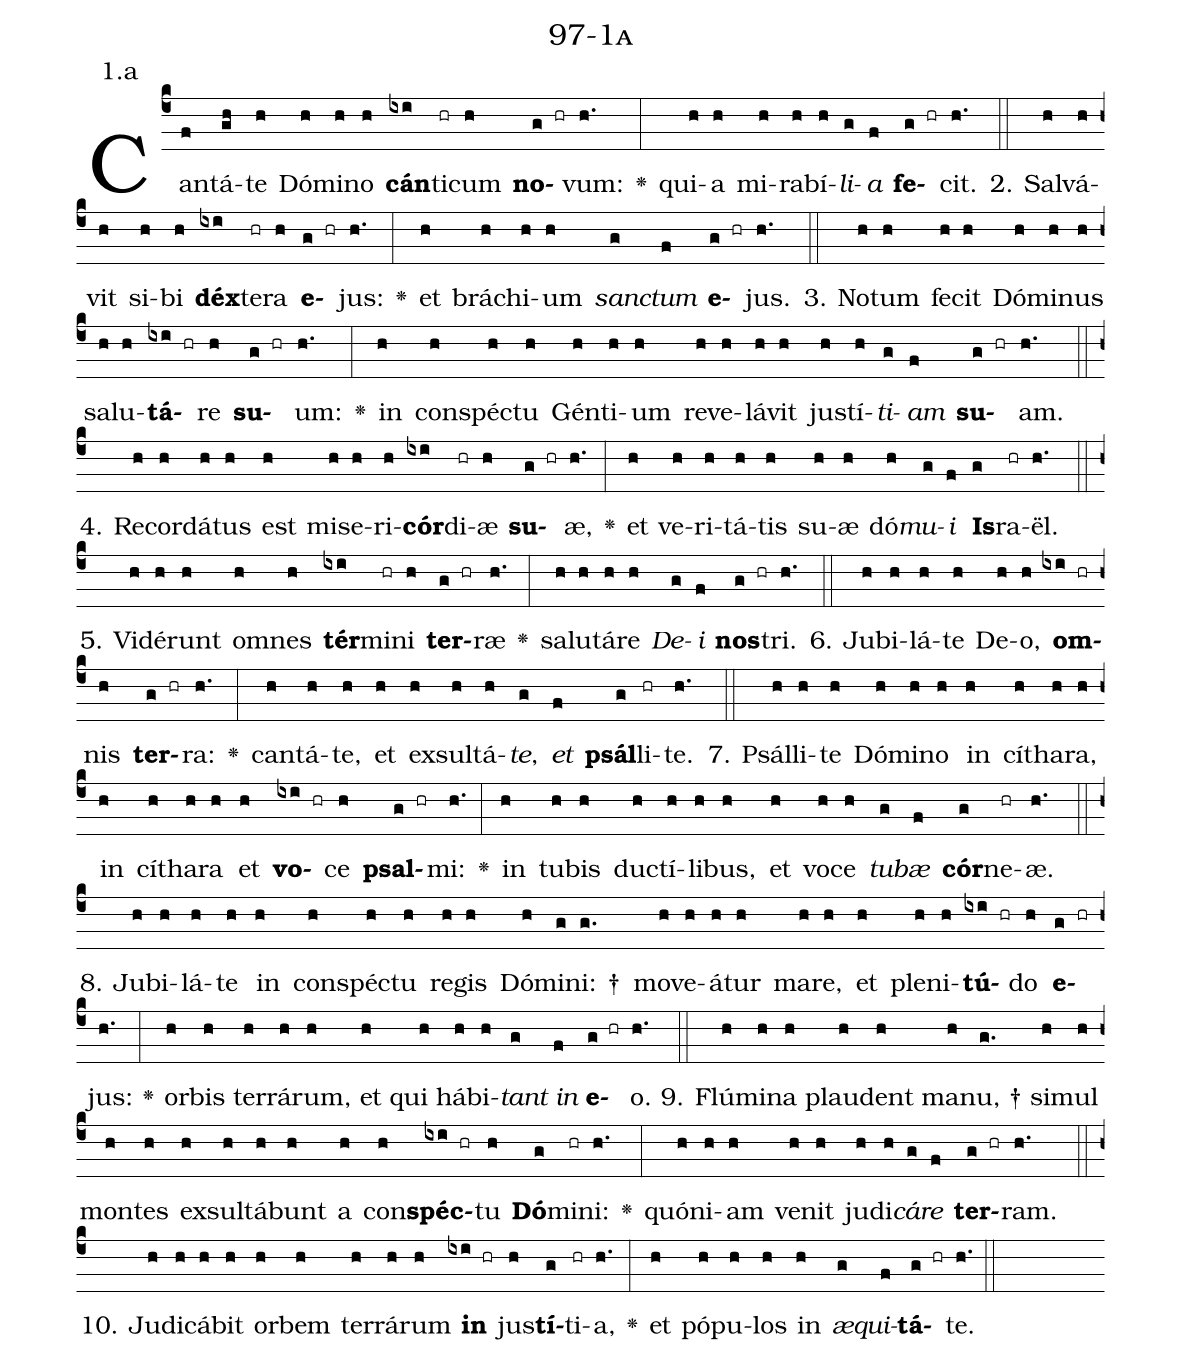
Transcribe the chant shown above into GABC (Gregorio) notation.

name: 97-1a;
annotation: 1.a;
%%
(c4)Can(f)tá(gh)te(h) Dó(h)mi(h)no(h) <b>cán</b>(ixi)ti(hr)cum(h) <b>no</b>(g hr)vum:(h.) <v>\greheightstar</v>(:) qui(h)a(h) mi(h)ra(h)bí(h)<i>li</i>(g)<i>a</i>(f) <b>fe</b>(g hr)cit.(h.) (::)
2. Sal(h)vá(h)vit(h) si(h)bi(h) <b>déx</b>(ixi)te(hr)ra(h) <b>e</b>(g hr)jus:(h.) <v>\greheightstar</v>(:) et(h) brá(h)chi(h)um(h) <i>sanc</i>(g)<i>tum</i>(f) <b>e</b>(g hr)jus.(h.) (::)
3. No(h)tum(h) fe(h)cit(h) Dó(h)mi(h)nus(h) sa(h)lu(h)<b>tá</b>(ixi hr)re(h) <b>su</b>(g hr)um:(h.) <v>\greheightstar</v>(:) in(h) con(h)spéc(h)tu(h) Gén(h)ti(h)um(h) re(h)ve(h)lá(h)vit(h) jus(h)tí(h)<i>ti</i>(g)<i>am</i>(f) <b>su</b>(g hr)am.(h.) (::)
4. Re(h)cor(h)dá(h)tus(h) est(h) mi(h)se(h)ri(h)<b>cór</b>(ixi)di(hr)æ(h) <b>su</b>(g hr)æ,(h.) <v>\greheightstar</v>(:) et(h) ve(h)ri(h)tá(h)tis(h) su(h)æ(h) dó(h)<i>mu</i>(g)<i>i</i>(f) <b>Is</b>(g)ra(hr)ël.(h.) (::)
5. Vi(h)dé(h)runt(h) om(h)nes(h) <b>tér</b>(ixi)mi(hr)ni(h) <b>ter</b>(g hr)ræ(h.) <v>\greheightstar</v>(:) sa(h)lu(h)tá(h)re(h) <i>De</i>(g)<i>i</i>(f) <b>nos</b>(g hr)tri.(h.) (::)
6. Ju(h)bi(h)lá(h)te(h) De(h)o,(h) <b>om</b>(ixi hr)nis(h) <b>ter</b>(g hr)ra:(h.) <v>\greheightstar</v>(:) can(h)tá(h)te,(h) et(h) ex(h)sul(h)tá(h)<i>te</i>,(g) <i>et</i>(f) <b>psál</b>(g)li(hr)te.(h.) (::)
7. Psál(h)li(h)te(h) Dó(h)mi(h)no(h) in(h) cí(h)tha(h)ra,(h) in(h) cí(h)tha(h)ra(h) et(h) <b>vo</b>(ixi hr)ce(h) <b>psal</b>(g hr)mi:(h.) <v>\greheightstar</v>(:) in(h) tu(h)bis(h) duc(h)tí(h)li(h)bus,(h) et(h) vo(h)ce(h) <i>tu</i>(g)<i>bæ</i>(f) <b>cór</b>(g)ne(hr)æ.(h.) (::)
8. Ju(h)bi(h)lá(h)te(h) in(h) con(h)spéc(h)tu(h) re(h)gis(h) Dó(h)mi(g)ni: †(g.) mo(h)ve(h)á(h)tur(h) ma(h)re,(h) et(h) ple(h)ni(h)<b>tú</b>(ixi hr)do(h) <b>e</b>(g hr)jus:(h.) <v>\greheightstar</v>(:) or(h)bis(h) ter(h)rá(h)rum,(h) et(h) qui(h) há(h)bi(h)<i>tant</i>(g) <i>in</i>(f) <b>e</b>(g hr)o.(h.) (::)
9. Flú(h)mi(h)na(h) plau(h)dent(h) ma(h)nu, †(g.) si(h)mul(h) mon(h)tes(h) ex(h)sul(h)tá(h)bunt(h) a(h) con(h)<b>spéc</b>(ixi hr)tu(h) <b>Dó</b>(g)mi(hr)ni:(h.) <v>\greheightstar</v>(:) quón(h)i(h)am(h) ve(h)nit(h) ju(h)di(h)<i>cá</i>(g)<i>re</i>(f) <b>ter</b>(g hr)ram.(h.) (::)
10. Ju(h)di(h)cá(h)bit(h) or(h)bem(h) ter(h)rá(h)rum(h) <b>in</b>(ixi hr) jus(h)<b>tí</b>(g)ti(hr)a,(h.) <v>\greheightstar</v>(:) et(h) pó(h)pu(h)los(h) in(h) <i>æ</i>(g)<i>qui</i>(f)<b>tá</b>(g hr)te.(h.) (::)
